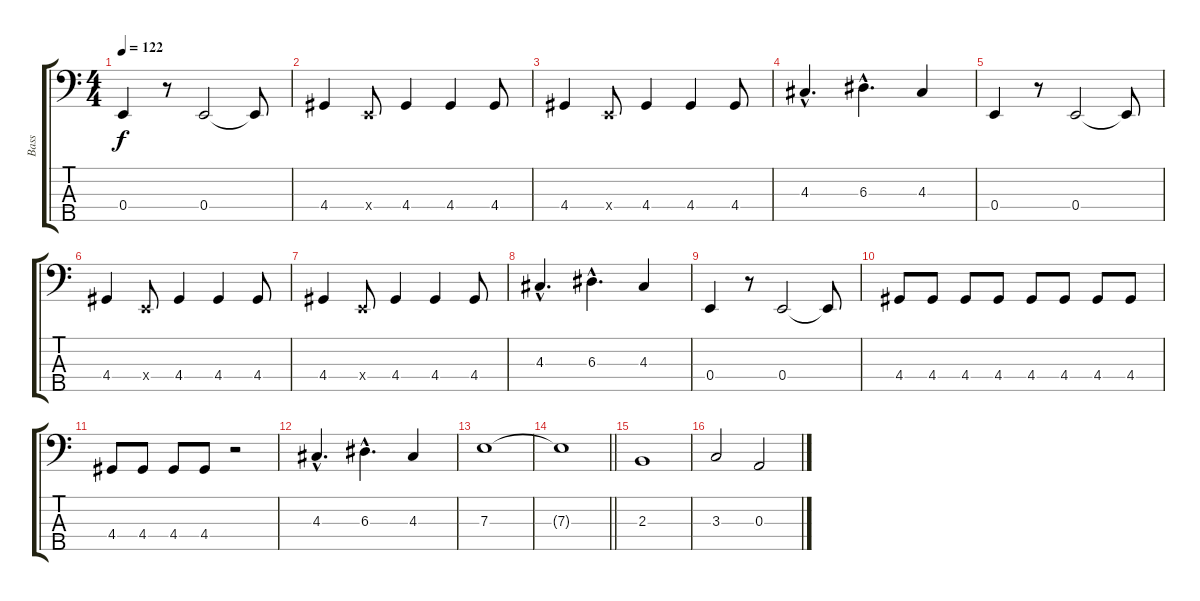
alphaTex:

\track ("Bass" "Bass") {instrument fretlessbass}
\staff {score tabs}
\tuning (G2 D2 A1 E1 B0) {hide}
\ts (4 4)
\tempo 122
\clef f4
\ks c
0.4.4{dy f} r.8 0.4.2 0.4{t}.8 |
4.4.4 0.4{x}.8 4.4.4 4.4.4 4.4.8 |
4.4.4 0.4{x}.8 4.4.4 4.4.4 4.4.8 |
4.3{hac}.4{d} 6.3{hac}.4{d} 4.3.4 |
0.4.4 r.8 0.4.2 0.4{t}.8 |
4.4.4 0.4{x}.8 4.4.4 4.4.4 4.4.8 |
4.4.4 0.4{x}.8 4.4.4 4.4.4 4.4.8 |
4.3{hac}.4{d} 6.3{hac}.4{d} 4.3.4 |
0.4.4 r.8 0.4.2 0.4{t}.8 |
4.4.8 4.4.8 4.4.8 4.4.8 4.4.8 4.4.8 4.4.8 4.4.8 |
4.4.8 4.4.8 4.4.8 4.4.8 r.2 |
4.3{hac}.4{d} 6.3{hac}.4{d} 4.3.4 |
7.3.1 |
\barLineRight lightlight
7.3{t}.1 |
2.3.1 |
3.3.2 0.3.2
